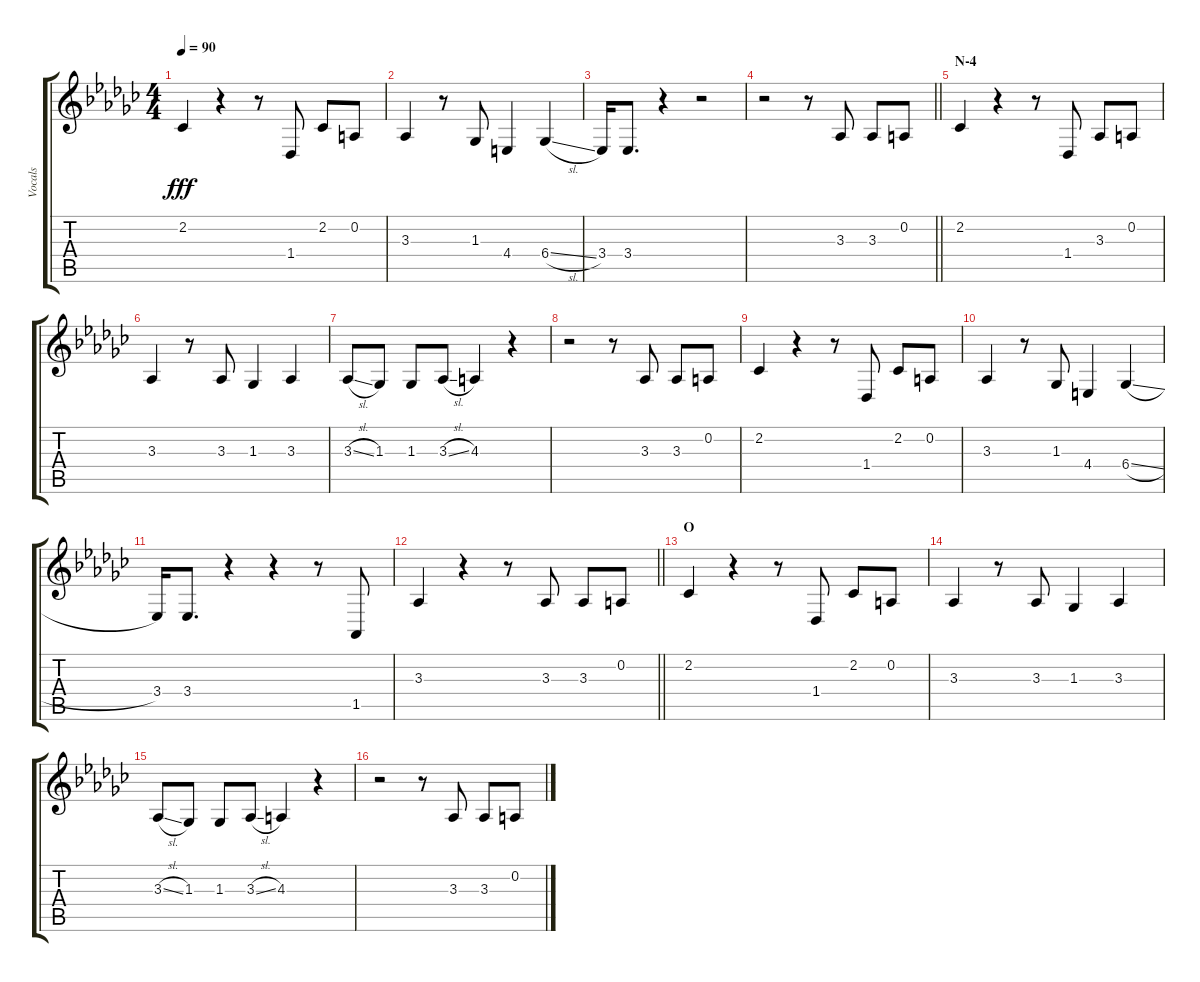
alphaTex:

\track ("Vocals" "Vocals") {instrument voiceoohs}
\staff {score tabs}
\tuning (D4 A3 F3 C3 G2 D2) {hide}
\ts (4 4)
\tempo 90
\clef g2
\ks gb
2.2.4{dy fff} r.4 r.8 1.4.8 2.2.8 0.2.8 |
3.3.4 r.8 1.3.8 4.4.4 6.4{sl}.4 |
3.4.16 3.4.8{d} r.4 r.2 |
\barLineRight lightlight
r.2 r.8 3.3.8 3.3.8 0.2.8 |
\section ("" "N-4")
2.2.4 r.4 r.8 1.4.8 3.3.8 0.2.8 |
3.3.4 r.8 3.3.8 1.3.4 3.3.4 |
3.3{sl}.8 1.3.8 1.3.8 3.3{sl}.8 4.3.4 r.4 |
r.2 r.8 3.3.8 3.3.8 0.2.8 |
2.2.4 r.4 r.8 1.4.8 2.2.8 0.2.8 |
3.3.4 r.8 1.3.8 4.4.4 6.4{sl}.4 |
3.4.16 3.4.8{d} r.4 r.4 r.8 1.5.8 |
\barLineRight lightlight
3.3.4 r.4 r.8 3.3.8 3.3.8 0.2.8 |
\section ("" "O")
2.2.4 r.4 r.8 1.4.8 2.2.8 0.2.8 |
3.3.4 r.8 3.3.8 1.3.4 3.3.4 |
3.3{sl}.8 1.3.8 1.3.8 3.3{sl}.8 4.3.4 r.4 |
r.2 r.8 3.3.8 3.3.8 0.2.8
